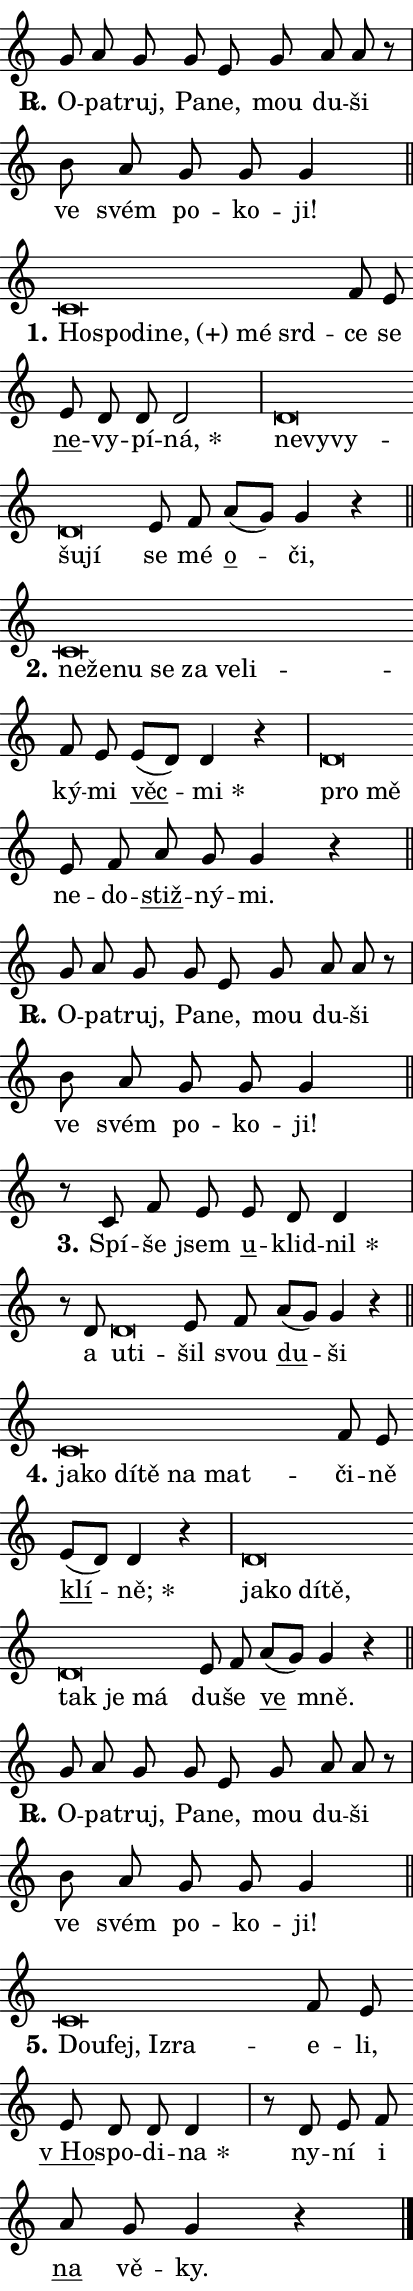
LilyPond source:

\version "2.24.0"
\header { tagline = "" }
\paper {
  indent = 0\cm
  top-margin = 0\cm
  right-margin = 0\cm
  bottom-margin = 0\cm
  left-margin = 0\cm
  paper-width = 7\cm
  page-breaking = #ly:one-page-breaking
  system-system-spacing.basic-distance = #11
  score-system-spacing.basic-distance = #11
  ragged-last = ##f
}


%% Author: Thomas Morley
%% https://lists.gnu.org/archive/html/lilypond-user/2020-05/msg00002.html
#(define (line-position grob)
"Returns position of @var[grob} in current system:
   @code{'start}, if at first time-step
   @code{'end}, if at last time-step
   @code{'middle} otherwise
"
  (let* ((col (ly:item-get-column grob))
         (ln (ly:grob-object col 'left-neighbor))
         (rn (ly:grob-object col 'right-neighbor))
         (col-to-check-left (if (ly:grob? ln) ln col))
         (col-to-check-right (if (ly:grob? rn) rn col))
         (break-dir-left
           (and
             (ly:grob-property col-to-check-left 'non-musical #f)
             (ly:item-break-dir col-to-check-left)))
         (break-dir-right
           (and
             (ly:grob-property col-to-check-right 'non-musical #f)
             (ly:item-break-dir col-to-check-right))))
        (cond ((eqv? 1 break-dir-left) 'start)
              ((eqv? -1 break-dir-right) 'end)
              (else 'middle))))

#(define (tranparent-at-line-position vctor)
  (lambda (grob)
  "Relying on @code{line-position} select the relevant enry from @var{vctor}.
Used to determine transparency,"
    (case (line-position grob)
      ((end) (not (vector-ref vctor 0)))
      ((middle) (not (vector-ref vctor 1)))
      ((start) (not (vector-ref vctor 2))))))

noteHeadBreakVisibility =
#(define-music-function (break-visibility)(vector?)
"Makes @code{NoteHead}s transparent relying on @var{break-visibility}"
#{
  \override NoteHead.transparent =
    #(tranparent-at-line-position break-visibility)
#})

#(define delete-ledgers-for-transparent-note-heads
  (lambda (grob)
    "Reads whether a @code{NoteHead} is transparent.
If so this @code{NoteHead} is removed from @code{'note-heads} from
@var{grob}, which is supposed to be @code{LedgerLineSpanner}.
As a result ledgers are not printed for this @code{NoteHead}"
    (let* ((nhds-array (ly:grob-object grob 'note-heads))
           (nhds-list
             (if (ly:grob-array? nhds-array)
                 (ly:grob-array->list nhds-array)
                 '()))
           ;; Relies on the transparent-property being done before
           ;; Staff.LedgerLineSpanner.after-line-breaking is executed.
           ;; This is fragile ...
           (to-keep
             (remove
               (lambda (nhd)
                 (ly:grob-property nhd 'transparent #f))
               nhds-list)))
      ;; TODO find a better method to iterate over grob-arrays, similiar
      ;; to filter/remove etc for lists
      ;; For now rebuilt from scratch
      (set! (ly:grob-object grob 'note-heads)  '())
      (for-each
        (lambda (nhd)
          (ly:pointer-group-interface::add-grob grob 'note-heads nhd))
        to-keep))))

hideNotes = {
  \noteHeadBreakVisibility #begin-of-line-visible
}
unHideNotes = {
  \noteHeadBreakVisibility #all-visible
}

% work-around for resetting accidentals
% https://lilypond.org/doc/v2.23/Documentation/notation/displaying-rhythms#unmetered-music
cadenzaMeasure = {
  \cadenzaOff
  \partial 1024 s1024
  \cadenzaOn
}

#(define-markup-command (accent layout props text) (markup?)
  "Underline accented syllable"
  (interpret-markup layout props
    #{\markup \override #'(offset . 4.3) \underline { #text }#}))

responsum = \markup \concat {
  "R" \hspace #-1.05 \path #0.1 #'((moveto 0 0.07) (lineto 0.9 0.8)) \hspace #0.05 "."
}

\layout {
    \context {
        \Staff
        \remove "Time_signature_engraver"
        \override LedgerLineSpanner.after-line-breaking = #delete-ledgers-for-transparent-note-heads
    }
    \context {
        \Voice {
            \override NoteHead.output-attributes = #'((class . "notehead"))
            \override Hairpin.height = #0.55
        }
    }
    \context {
        \Lyrics {
            \override StanzaNumber.output-attributes = #'((class . "stanzanumber"))
            \override LyricSpace.minimum-distance = #0.9
            \override LyricText.font-name = #"TeX Gyre Schola"
            \override LyricText.font-size = 1
            \override StanzaNumber.font-name = #"TeX Gyre Schola Bold"
            \override StanzaNumber.font-size = 1
        }
    }
}

% magnetic-lyrics.ily
%
%   written by
%     Jean Abou Samra <jean@abou-samra.fr>
%     Werner Lemberg <wl@gnu.org>
%
%   adapted by
%     Jiri Hon <jiri.hon@gmail.com>
%
% Version 2022-Apr-15

% https://www.mail-archive.com/lilypond-user@gnu.org/msg149350.html

#(define (Left_hyphen_pointer_engraver context)
   "Collect syllable-hyphen-syllable occurrences in lyrics and store
them in properties.  This engraver only looks to the left.  For
example, if the lyrics input is @code{foo -- bar}, it does the
following.

@itemize @bullet
@item
Set the @code{text} property of the @code{LyricHyphen} grob between
@q{foo} and @q{bar} to @code{foo}.

@item
Set the @code{left-hyphen} property of the @code{LyricText} grob with
text @q{foo} to the @code{LyricHyphen} grob between @q{foo} and
@q{bar}.
@end itemize

Use this auxiliary engraver in combination with the
@code{lyric-@/text::@/apply-@/magnetic-@/offset!} hook."
   (let ((hyphen #f)
         (text #f))
     (make-engraver
      (acknowledgers
       ((lyric-syllable-interface engraver grob source-engraver)
        (set! text grob)))
      (end-acknowledgers
       ((lyric-hyphen-interface engraver grob source-engraver)
        ;(when (not (grob::has-interface grob 'lyric-space-interface))
          (set! hyphen grob)));)
      ((stop-translation-timestep engraver)
       (when (and text hyphen)
         (ly:grob-set-object! text 'left-hyphen hyphen))
       (set! text #f)
       (set! hyphen #f)))))

#(define (lyric-text::apply-magnetic-offset! grob)
   "If the space between two syllables is less than the value in
property @code{LyricText@/.details@/.squash-threshold}, move the right
syllable to the left so that it gets concatenated with the left
syllable.

Use this function as a hook for
@code{LyricText@/.after-@/line-@/breaking} if the
@code{Left_@/hyphen_@/pointer_@/engraver} is active."
   (let ((hyphen (ly:grob-object grob 'left-hyphen #f)))
     (when hyphen
       (let ((left-text (ly:spanner-bound hyphen LEFT)))
         (when (grob::has-interface left-text 'lyric-syllable-interface)
           (let* ((common (ly:grob-common-refpoint grob left-text X))
                  (this-x-ext (ly:grob-extent grob common X))
                  (left-x-ext
                   (begin
                     ;; Trigger magnetism for left-text.
                     (ly:grob-property left-text 'after-line-breaking)
                     (ly:grob-extent left-text common X)))
                  ;; `delta` is the gap width between two syllables.
                  (delta (- (interval-start this-x-ext)
                            (interval-end left-x-ext)))
                  (details (ly:grob-property grob 'details))
                  (threshold (assoc-get 'squash-threshold details 0.2)))
             (when (< delta threshold)
               (let* (;; We have to manipulate the input text so that
                      ;; ligatures crossing syllable boundaries are not
                      ;; disabled.  For languages based on the Latin
                      ;; script this is essentially a beautification.
                      ;; However, for non-Western scripts it can be a
                      ;; necessity.
                      (lt (ly:grob-property left-text 'text))
                      (rt (ly:grob-property grob 'text))
                      (is-space (grob::has-interface hyphen 'lyric-space-interface))
                      (space (if is-space " " ""))
                      (space-markup (grob-interpret-markup grob " "))
                      (space-size (interval-length (ly:stencil-extent space-markup X)))
                      (extra-delta (if is-space space-size 0))
                      ;; Append new syllable.
                      (ltrt-space (if (and (string? lt) (string? rt))
                                (string-append lt space rt)
                                (make-concat-markup (list lt space rt))))
                      ;; Right-align `ltrt` to the right side.
                      (ltrt-space-markup (grob-interpret-markup
                               grob
                               (make-translate-markup
                                (cons (interval-length this-x-ext) 0)
                                (make-right-align-markup ltrt-space)))))
                 (begin
                   ;; Don't print `left-text`.
                   (ly:grob-set-property! left-text 'stencil #f)
                   ;; Set text and stencil (which holds all collected
                   ;; syllables so far) and shift it to the left.
                   (ly:grob-set-property! grob 'text ltrt-space)
                   (ly:grob-set-property! grob 'stencil ltrt-space-markup)
                   (ly:grob-translate-axis! grob (- (- delta extra-delta)) X))))))))))


#(define (lyric-hyphen::displace-bounds-first grob)
   ;; Make very sure this callback isn't triggered too early.
   (let ((left (ly:spanner-bound grob LEFT))
         (right (ly:spanner-bound grob RIGHT)))
     (ly:grob-property left 'after-line-breaking)
     (ly:grob-property right 'after-line-breaking)
     (ly:lyric-hyphen::print grob)))

squashThreshold = #0.4

\layout {
  \context {
    \Lyrics
    \consists #Left_hyphen_pointer_engraver
    \override LyricText.after-line-breaking =
      #lyric-text::apply-magnetic-offset!
    \override LyricHyphen.stencil = #lyric-hyphen::displace-bounds-first
    \override LyricText.details.squash-threshold = \squashThreshold
    \override LyricHyphen.minimum-distance = 0
    \override LyricHyphen.minimum-length = \squashThreshold
  }
}

squash = \override LyricText.details.squash-threshold = 9999
unSquash = \override LyricText.details.squash-threshold = \squashThreshold

left = \override LyricText.self-alignment-X = #LEFT
unLeft = \revert LyricText.self-alignment-X

starOffset = #(lambda (grob) 
                (let ((x_offset (ly:self-alignment-interface::aligned-on-x-parent grob)))
                  (if (= x_offset 0) 0 (+ x_offset 1.2))))

star = #(define-music-function (syllable)(string?)
"Append star separator at the end of a syllable"
#{
  \once \override LyricText.X-offset = #starOffset
  \lyricmode { \markup {
    #syllable
    \override #'((font-name . "TeX Gyre Schola Bold")) \hspace #0.2 \lower #0.65 \larger "*"
  } }
#})

starAccent = #(define-music-function (syllable)(string?)
"Append star separator at the end of a syllable and make accent"
#{
  \once \override LyricText.X-offset = #starOffset
  \lyricmode { \markup {
    \accent #syllable
    \override #'((font-name . "TeX Gyre Schola Bold")) \hspace #0.2 \lower #0.65 \larger "*"
  } }
#})

breath = #(define-music-function (syllable)(string?)
"Append breathing indicator at the end of a syllable"
#{
  \lyricmode { \markup { #syllable "+" } }
#})

optionalBreath = #(define-music-function (syllable)(string?)
"Append optional breathing indicator at the end of a syllable"
#{
  \lyricmode { \markup { #syllable "(+)" } }
#})


\score {
    <<
        \new Voice = "melody" { \cadenzaOn \key c \major \relative { g'8 a g g e g a a r \cadenzaMeasure \bar "|" b a g g g4 \cadenzaMeasure \bar "||" \break } }
        \new Lyrics \lyricsto "melody" { \lyricmode { \set stanza = \responsum
O -- pa -- truj, Pa -- ne, mou du -- ši ve svém po -- ko -- ji! } }
    >>
    \layout {}
}

\score {
    <<
        \new Voice = "melody" { \cadenzaOn \key c \major \relative { c'\breve*1/16 \hideNotes \breve*1/16 \bar "" \breve*1/16 \bar "" \breve*1/16 \bar "" \breve*1/16 \breve*1/16 \bar "" \unHideNotes f8 e \bar "" e d d d2 \cadenzaMeasure \bar "|" d\breve*1/16 \hideNotes \breve*1/16 \bar "" \breve*1/16 \bar "" \breve*1/16 \breve*1/16 \bar "" \unHideNotes e8 f \bar "" a[( g)] g4 r \cadenzaMeasure \bar "||" \break } }
        \new Lyrics \lyricsto "melody" { \lyricmode { \set stanza = "1."
\left Ho -- \squash spo -- di -- \optionalBreath ne, mé srd -- \unLeft \unSquash ce se \markup \accent ne -- vy -- pí -- \star ná, \left ne -- \squash vy -- vy -- šu -- jí \unLeft \unSquash se mé \markup \accent o -- či, } }
    >>
    \layout {}
}

\score {
    <<
        \new Voice = "melody" { \cadenzaOn \key c \major \relative { c'\breve*1/16 \hideNotes \breve*1/16 \bar "" \breve*1/16 \bar "" \breve*1/16 \bar "" \breve*1/16 \bar "" \breve*1/16 \breve*1/16 \bar "" \unHideNotes f8 e \bar "" e[( d)] d4 r \cadenzaMeasure \bar "|" d\breve*1/16 \hideNotes \breve*1/16 \bar "" \unHideNotes e8 f \bar "" a g g4 r \cadenzaMeasure \bar "||" \break } }
        \new Lyrics \lyricsto "melody" { \lyricmode { \set stanza = "2."
\left ne -- \squash že -- nu se za ve -- li -- \unLeft \unSquash ký -- mi \markup \accent věc -- \star mi \left pro \squash mě \unLeft \unSquash ne -- do -- \markup \accent stiž -- ný -- mi. } }
    >>
    \layout {}
}

\score {
    <<
        \new Voice = "melody" { \cadenzaOn \key c \major \relative { g'8 a g g e g a a r \cadenzaMeasure \bar "|" b a g g g4 \cadenzaMeasure \bar "||" \break } }
        \new Lyrics \lyricsto "melody" { \lyricmode { \set stanza = \responsum
O -- pa -- truj, Pa -- ne, mou du -- ši ve svém po -- ko -- ji! } }
    >>
    \layout {}
}

\score {
    <<
        \new Voice = "melody" { \cadenzaOn \key c \major \relative { r8 c'8 f8 e \bar "" e d d4 \cadenzaMeasure \bar "|" r8 d8 d\breve*1/16 \hideNotes \breve*1/16 \bar "" \unHideNotes e8 f \bar "" a[( g)] g4 r \cadenzaMeasure \bar "||" \break } }
        \new Lyrics \lyricsto "melody" { \lyricmode { \set stanza = "3."
Spí -- še jsem \markup \accent u -- klid -- \star nil a \left u -- \squash ti -- \unLeft \unSquash šil svou \markup \accent du -- ši } }
    >>
    \layout {}
}

\score {
    <<
        \new Voice = "melody" { \cadenzaOn \key c \major \relative { c'\breve*1/16 \hideNotes \breve*1/16 \bar "" \breve*1/16 \bar "" \breve*1/16 \bar "" \breve*1/16 \breve*1/16 \bar "" \unHideNotes f8 e \bar "" e[( d)] d4 r \cadenzaMeasure \bar "|" d\breve*1/16 \hideNotes \breve*1/16 \bar "" \breve*1/16 \bar "" \breve*1/16 \bar "" \breve*1/16 \bar "" \breve*1/16 \breve*1/16 \bar "" \unHideNotes e8 f \bar "" a[( g)] g4 r \cadenzaMeasure \bar "||" \break } }
        \new Lyrics \lyricsto "melody" { \lyricmode { \set stanza = "4."
\left ja -- \squash ko dí -- tě na mat -- \unLeft \unSquash či -- ně \markup \accent klí -- \star ně; \left ja -- \squash ko dí -- tě, tak je má \unLeft \unSquash du -- še \markup \accent ve mně. } }
    >>
    \layout {}
}

\score {
    <<
        \new Voice = "melody" { \cadenzaOn \key c \major \relative { g'8 a g g e g a a r \cadenzaMeasure \bar "|" b a g g g4 \cadenzaMeasure \bar "||" \break } }
        \new Lyrics \lyricsto "melody" { \lyricmode { \set stanza = \responsum
O -- pa -- truj, Pa -- ne, mou du -- ši ve svém po -- ko -- ji! } }
    >>
    \layout {}
}

\score {
    <<
        \new Voice = "melody" { \cadenzaOn \key c \major \relative { c'\breve*1/16 \hideNotes \breve*1/16 \bar "" \breve*1/16 \breve*1/16 \bar "" \unHideNotes f8 e \bar "" e d d d4 \cadenzaMeasure \bar "|" r8 d e8 f \bar "" a g g4 r \cadenzaMeasure \bar "||" \break } \bar "|." }
        \new Lyrics \lyricsto "melody" { \lyricmode { \set stanza = "5."
\left Dou -- \squash fej, Iz -- ra -- \unLeft \unSquash e -- li, \markup \accent "v Ho" -- spo -- di -- \star na ny -- ní i \markup \accent na vě -- ky. } }
    >>
    \layout {}
}
